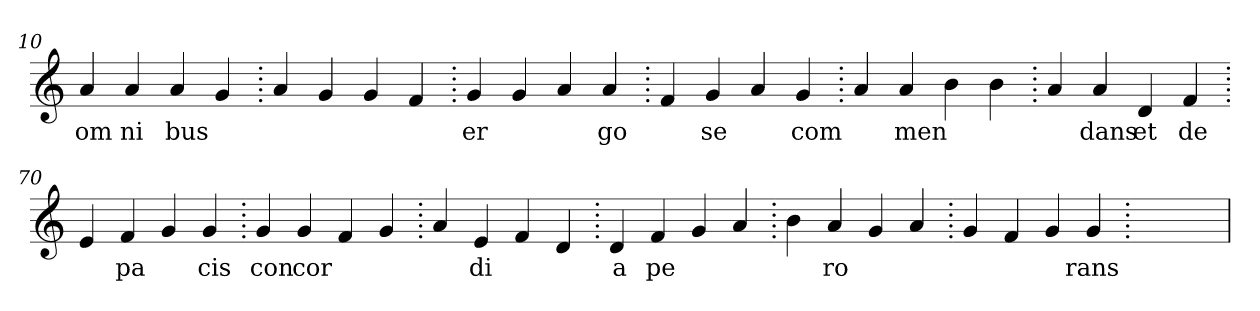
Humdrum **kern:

**kern	**text
*part1	*part1
*staff1	*staff1
*clefG2	*
=10.	=10.
4a	om
4a	ni
4a	bus
4g	.
=20.	=20.
4a	.
4g	.
4g	.
4f	.
=30.	=30.
4g	er
4g	.
4a	.
4a	go
=40.	=40.
4f	.
4g	se
4a	.
4g	com
=50.	=50.
4a	.
4a	men
4b	.
4b	.
=60.	=60.
4a	.
4a	dans
4d	et
4f	de
=70.	=70.
4e	.
4f	pa
4g	.
4g	cis
=80.	=80.
4g	con
4g	cor
4f	.
4g	.
=90.	=90.
4a	.
4e	di
4f	.
4d	.
=100.	=100.
4d	a
4f	pe
4g	.
4a	.
=110.	=110.
4b	.
4a	ro
4g	.
4a	.
=120.	=120.
4g	.
4f	.
4g	.
4g	rans
=130.	=130.
1ryy	.
=	=
*-	*-
